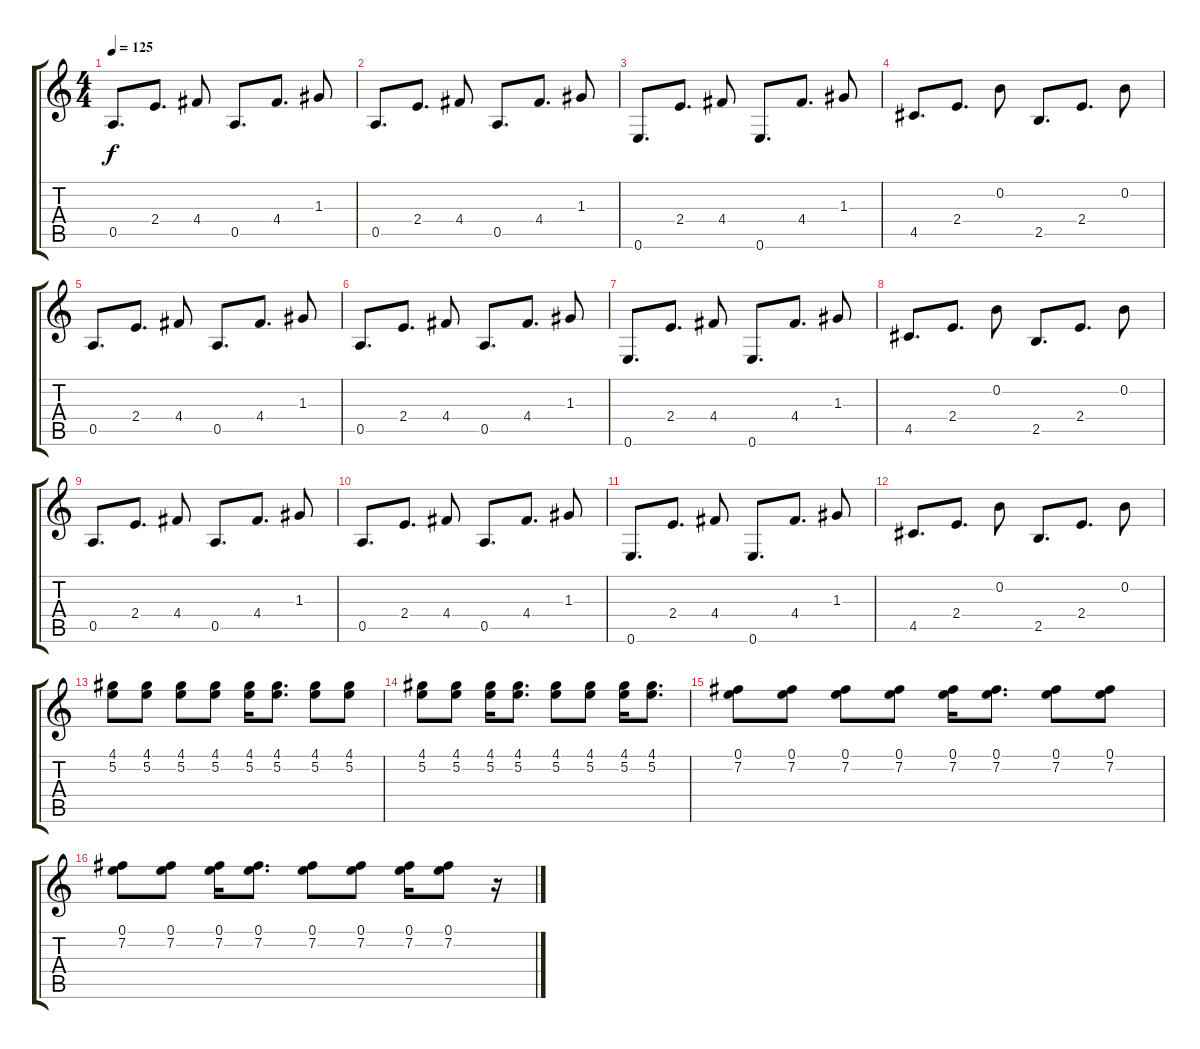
\track "" {instrument distortionguitar}
\staff {score tabs}
\tuning (E4 B3 G3 D3 A2 E2) {hide}
\ts (4 4)
\tempo 125
\clef g2
\ks c
0.5.8{d dy f} 2.4.8{d} 4.4.8 0.5.8{d} 4.4.8{d} 1.3.8 |
0.5.8{d} 2.4.8{d} 4.4.8 0.5.8{d} 4.4.8{d} 1.3.8 |
0.6.8{d} 2.4.8{d} 4.4.8 0.6.8{d} 4.4.8{d} 1.3.8 |
4.5.8{d} 2.4.8{d} 0.2.8 2.5.8{d} 2.4.8{d} 0.2.8 |
0.5.8{d} 2.4.8{d} 4.4.8 0.5.8{d} 4.4.8{d} 1.3.8 |
0.5.8{d} 2.4.8{d} 4.4.8 0.5.8{d} 4.4.8{d} 1.3.8 |
0.6.8{d} 2.4.8{d} 4.4.8 0.6.8{d} 4.4.8{d} 1.3.8 |
4.5.8{d} 2.4.8{d} 0.2.8 2.5.8{d} 2.4.8{d} 0.2.8 |
0.5.8{d} 2.4.8{d} 4.4.8 0.5.8{d} 4.4.8{d} 1.3.8 |
0.5.8{d} 2.4.8{d} 4.4.8 0.5.8{d} 4.4.8{d} 1.3.8 |
0.6.8{d} 2.4.8{d} 4.4.8 0.6.8{d} 4.4.8{d} 1.3.8 |
4.5.8{d} 2.4.8{d} 0.2.8 2.5.8{d} 2.4.8{d} 0.2.8 |
(4.1 5.2).8 (4.1 5.2).8 (4.1 5.2).8 (4.1 5.2).8 (4.1 5.2).16 (4.1 5.2).8{d} (4.1 5.2).8 (4.1 5.2).8 |
(4.1 5.2).8 (4.1 5.2).8 (4.1 5.2).16 (4.1 5.2).8{d} (4.1 5.2).8 (4.1 5.2).8 (4.1 5.2).16 (4.1 5.2).8{d} |
(0.1 7.2).8 (0.1 7.2).8 (0.1 7.2).8 (0.1 7.2).8 (0.1 7.2).16 (0.1 7.2).8{d} (0.1 7.2).8 (0.1 7.2).8 |
(0.1 7.2).8 (0.1 7.2).8 (0.1 7.2).16 (0.1 7.2).8{d} (0.1 7.2).8 (0.1 7.2).8 (0.1 7.2).16 (0.1 7.2).8 r.16
